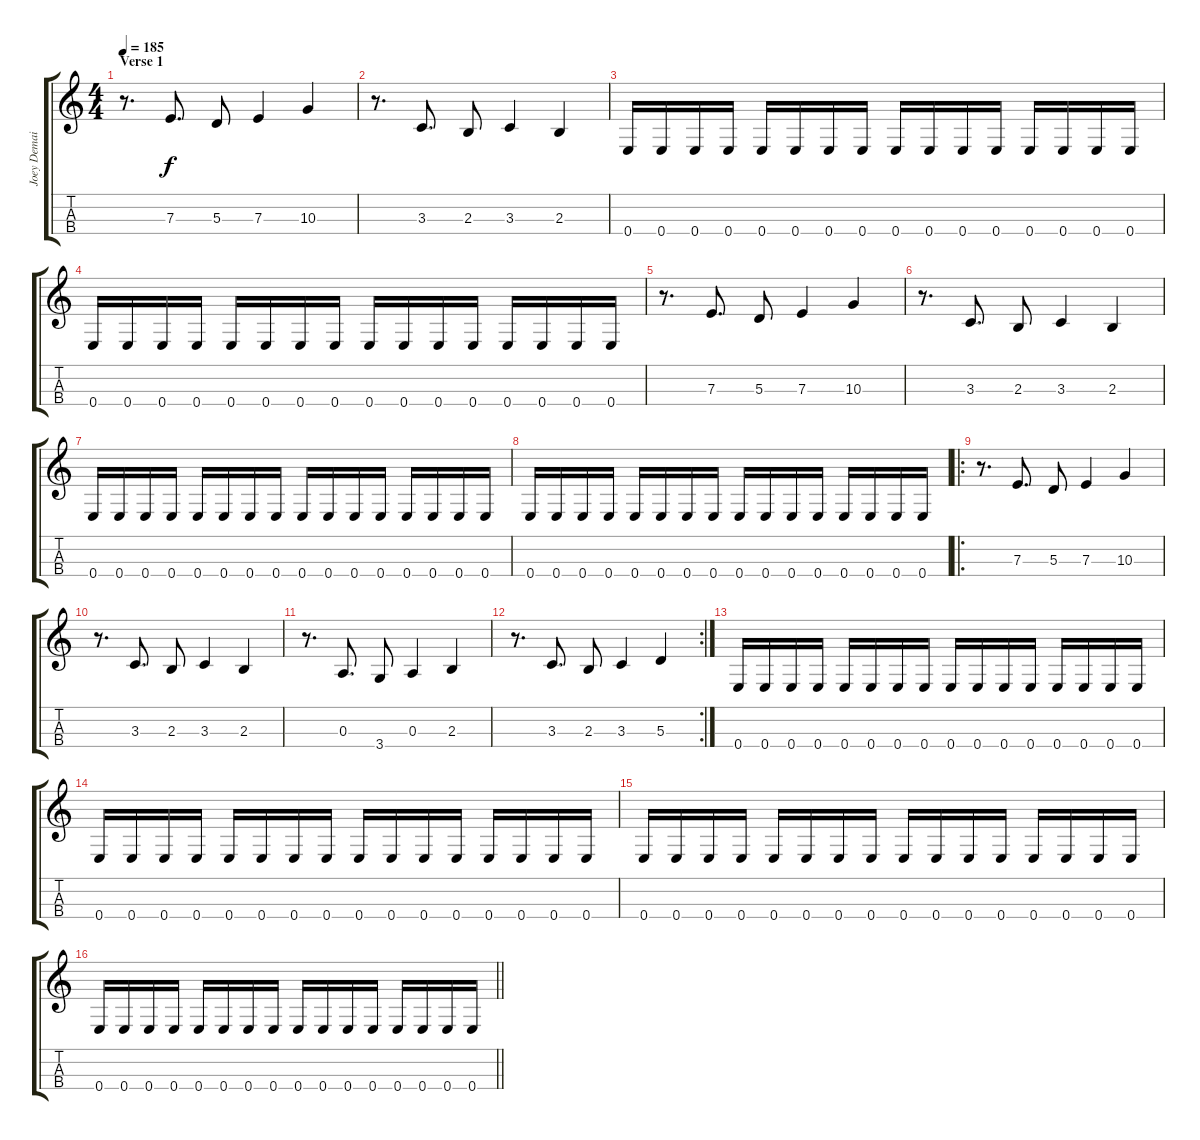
\track ("Joey Demaio" "Joey Demai") {instrument electricbasspick}
\staff {score tabs}
\tuning (G3 D3 A2 E2) {hide}
\ts (4 4)
\section ("" "Verse 1")
\tempo 185
\clef g2
\ks c
r.8{d dy f} 7.3.8{d} 5.3.8 7.3.4 10.3.4 |
r.8{d} 3.3.8{d} 2.3.8 3.3.4 2.3.4 |
0.4.16 0.4.16 0.4.16 0.4.16 0.4.16 0.4.16 0.4.16 0.4.16 0.4.16 0.4.16 0.4.16 0.4.16 0.4.16 0.4.16 0.4.16 0.4.16 |
0.4.16 0.4.16 0.4.16 0.4.16 0.4.16 0.4.16 0.4.16 0.4.16 0.4.16 0.4.16 0.4.16 0.4.16 0.4.16 0.4.16 0.4.16 0.4.16 |
r.8{d} 7.3.8{d} 5.3.8 7.3.4 10.3.4 |
r.8{d} 3.3.8{d} 2.3.8 3.3.4 2.3.4 |
0.4.16 0.4.16 0.4.16 0.4.16 0.4.16 0.4.16 0.4.16 0.4.16 0.4.16 0.4.16 0.4.16 0.4.16 0.4.16 0.4.16 0.4.16 0.4.16 |
0.4.16 0.4.16 0.4.16 0.4.16 0.4.16 0.4.16 0.4.16 0.4.16 0.4.16 0.4.16 0.4.16 0.4.16 0.4.16 0.4.16 0.4.16 0.4.16 |
\ro
r.8{d} 7.3.8{d} 5.3.8 7.3.4 10.3.4 |
r.8{d} 3.3.8{d} 2.3.8 3.3.4 2.3.4 |
r.8{d} 0.3.8{d} 3.4.8 0.3.4 2.3.4 |
\rc 2
r.8{d} 3.3.8{d} 2.3.8 3.3.4 5.3.4 |
0.4.16 0.4.16 0.4.16 0.4.16 0.4.16 0.4.16 0.4.16 0.4.16 0.4.16 0.4.16 0.4.16 0.4.16 0.4.16 0.4.16 0.4.16 0.4.16 |
0.4.16 0.4.16 0.4.16 0.4.16 0.4.16 0.4.16 0.4.16 0.4.16 0.4.16 0.4.16 0.4.16 0.4.16 0.4.16 0.4.16 0.4.16 0.4.16 |
0.4.16 0.4.16 0.4.16 0.4.16 0.4.16 0.4.16 0.4.16 0.4.16 0.4.16 0.4.16 0.4.16 0.4.16 0.4.16 0.4.16 0.4.16 0.4.16 |
\barLineRight lightlight
0.4.16 0.4.16 0.4.16 0.4.16 0.4.16 0.4.16 0.4.16 0.4.16 0.4.16 0.4.16 0.4.16 0.4.16 0.4.16 0.4.16 0.4.16 0.4.16
